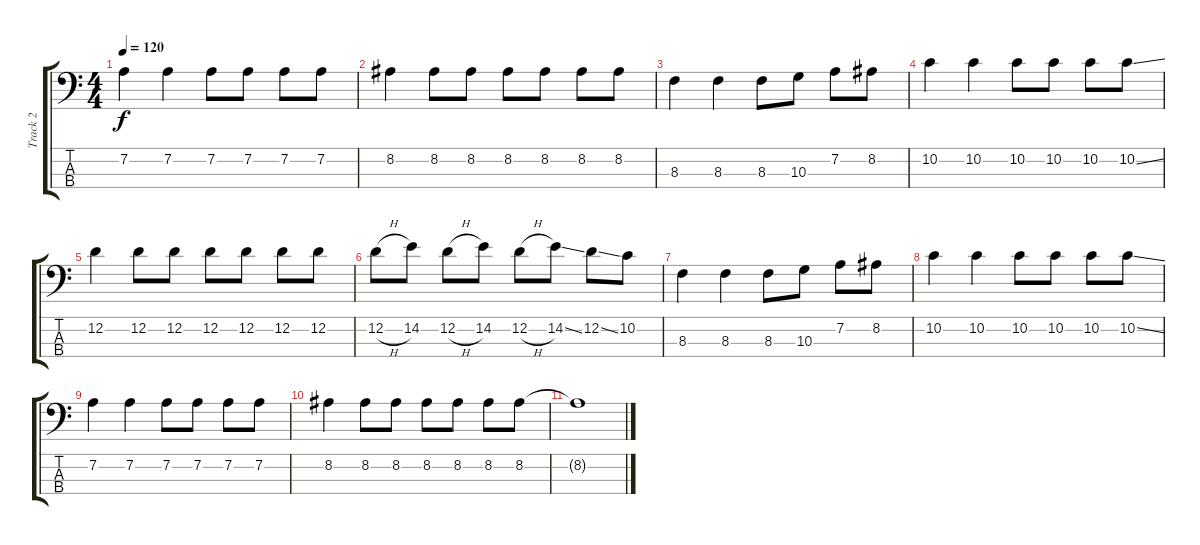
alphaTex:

\track ("Track 2" "Track 2") {instrument electricbassfinger}
\staff {score tabs}
\tuning (G2 D2 A1 E1) {hide}
\ts (4 4)
\tempo 120
\clef f4
\ks c
7.2.4{dy f} 7.2.4 7.2.8 7.2.8 7.2.8 7.2.8 |
8.2.4 8.2.8 8.2.8 8.2.8 8.2.8 8.2.8 8.2.8 |
8.3.4 8.3.4 8.3.8 10.3.8 7.2.8 8.2.8 |
10.2.4 10.2.4 10.2.8 10.2.8 10.2.8 10.2{ss}.8 |
12.2.4 12.2.8 12.2.8 12.2.8 12.2.8 12.2.8 12.2.8 |
12.2{h}.8 14.2.8 12.2{h}.8 14.2.8 12.2{h}.8 14.2{ss}.8 12.2{ss}.8 10.2.8 |
8.3.4 8.3.4 8.3.8 10.3.8 7.2.8 8.2.8 |
10.2.4 10.2.4 10.2.8 10.2.8 10.2.8 10.2{ss}.8 |
7.2.4 7.2.4 7.2.8 7.2.8 7.2.8 7.2.8 |
8.2.4 8.2.8 8.2.8 8.2.8 8.2.8 8.2.8 8.2.8 |
8.2{t}.1
